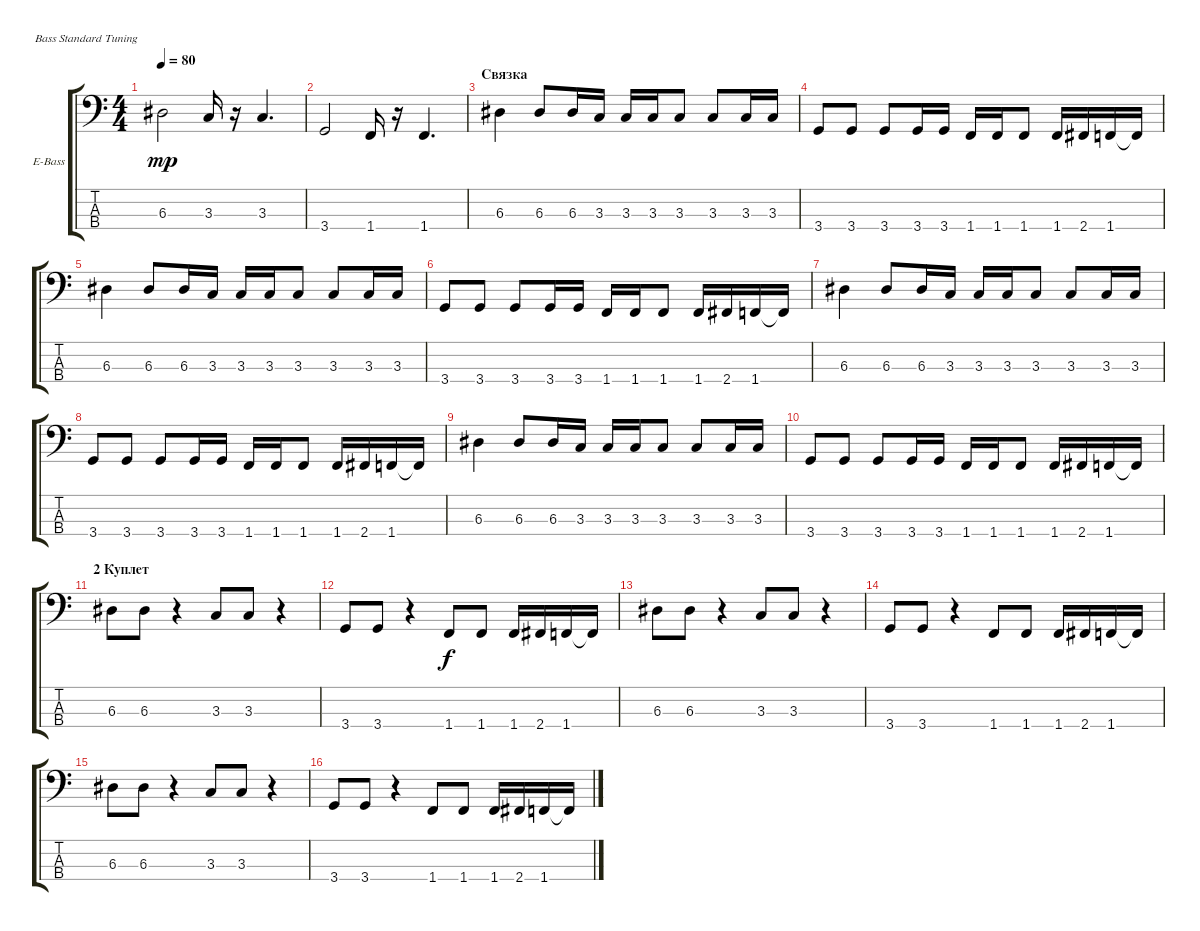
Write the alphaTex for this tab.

\defaultSystemsLayout 4
\bracketExtendMode groupsimilarinstruments
\firstSystemTrackNameOrientation horizontal
\otherSystemsTrackNameOrientation horizontal
\track ("Electric Bass" "E-Bass") {instrument electricbassfinger}
\staff {score tabs}
\tuning (G2 D2 A1 E1)
\ts (4 4)
\tempo 80
\clef f4
\scale
0.333333
\ks c
6.3.2{dy mp} 3.3.16 r.16 3.3.4{d} |
\scale
0.333333 3.4.2 1.4.16 r.16 1.4.4{d} |
\section ("" "Связка")
\scale
0.333333 6.3.4 6.3.8 6.3.16 3.3.16 3.3.16 3.3.16 3.3.8 3.3.8 3.3.16 3.3.16 |
\scale
0.333333 3.4.8 3.4.8 3.4.8 3.4.16 3.4.16 1.4.16 1.4.16 1.4.8 1.4.16 2.4.16 1.4.16 1.4{t}.16 |
\scale
0.333333 6.3.4 6.3.8 6.3.16 3.3.16 3.3.16 3.3.16 3.3.8 3.3.8 3.3.16 3.3.16 |
\scale
0.333333 3.4.8 3.4.8 3.4.8 3.4.16 3.4.16 1.4.16 1.4.16 1.4.8 1.4.16 2.4.16 1.4.16 1.4{t}.16 |
\scale
0.333333 6.3.4 6.3.8 6.3.16 3.3.16 3.3.16 3.3.16 3.3.8 3.3.8 3.3.16 3.3.16 |
\scale
0.333333 3.4.8 3.4.8 3.4.8 3.4.16 3.4.16 1.4.16 1.4.16 1.4.8 1.4.16 2.4.16 1.4.16 1.4{t}.16 |
\scale
0.333333 6.3.4 6.3.8 6.3.16 3.3.16 3.3.16 3.3.16 3.3.8 3.3.8 3.3.16 3.3.16 |
\scale
0.333333 3.4.8 3.4.8 3.4.8 3.4.16 3.4.16 1.4.16 1.4.16 1.4.8 1.4.16 2.4.16 1.4.16 1.4{t}.16 |
\section ("" "2 Куплет")
\scale
0.333333 6.3.8 6.3.8 r.4 3.3.8 3.3.8 r.4 |
\scale
0.333333 3.4.8 3.4.8 r.4 1.4.8{dy f} 1.4.8 1.4.16 2.4.16 1.4.16 1.4{t}.16 |
\scale
0.333333 6.3.8 6.3.8 r.4 3.3.8 3.3.8 r.4 |
\scale
0.333333 3.4.8 3.4.8 r.4 1.4.8 1.4.8 1.4.16 2.4.16 1.4.16 1.4{t}.16 |
\scale
0.333333 6.3.8 6.3.8 r.4 3.3.8 3.3.8 r.4 |
\scale
0.333333 3.4.8 3.4.8 r.4 1.4.8 1.4.8 1.4.16 2.4.16 1.4.16 1.4{t}.16
